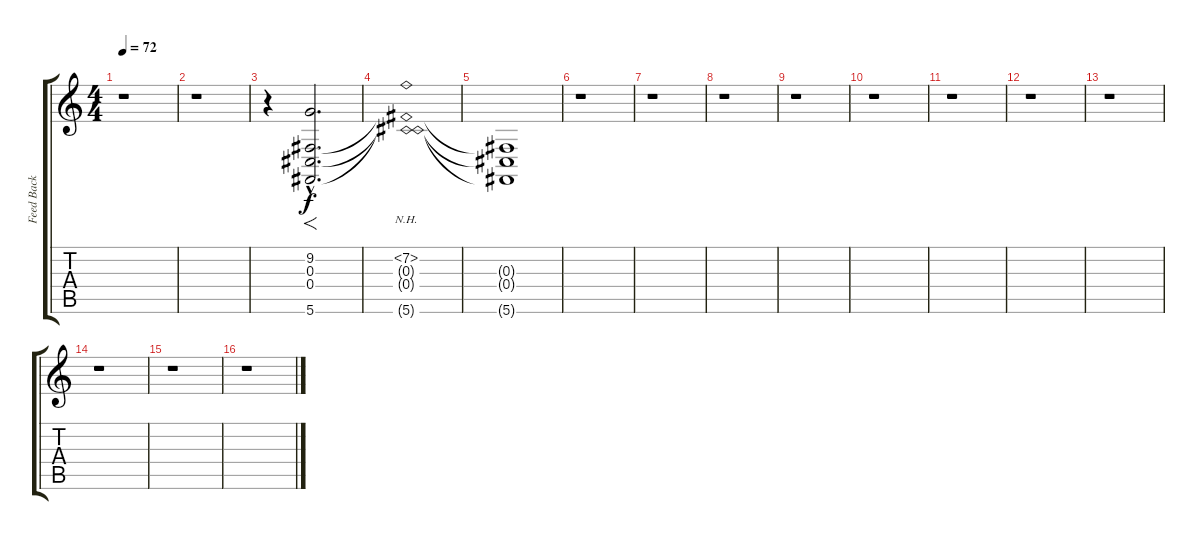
\track ("Feed Back" "Feed Back") {instrument pad7halo}
\staff {score tabs}
\tuning (Eb4 Bb3 Gb3 Db3 Ab2 Db2) {hide}
\ts (4 4)
\tempo 72
\clef g2
\ks c
r.1{dy f} |
r.1 |
r.4 (9.2{hac} 0.3{hac} 0.4{hac} 5.6{hac}).2{f d balance 2} |
(7.2{nh} 0.3{nh t} 0.4{nh t} 5.6{nh t}).1{balance 14} |
(0.3{t} 0.4{t} 5.6{t}).1{balance 8} |
r.1 |
r.1 |
r.1 |
r.1 |
r.1 |
r.1 |
r.1 |
r.1 |
r.1 |
r.1 |
r.1
